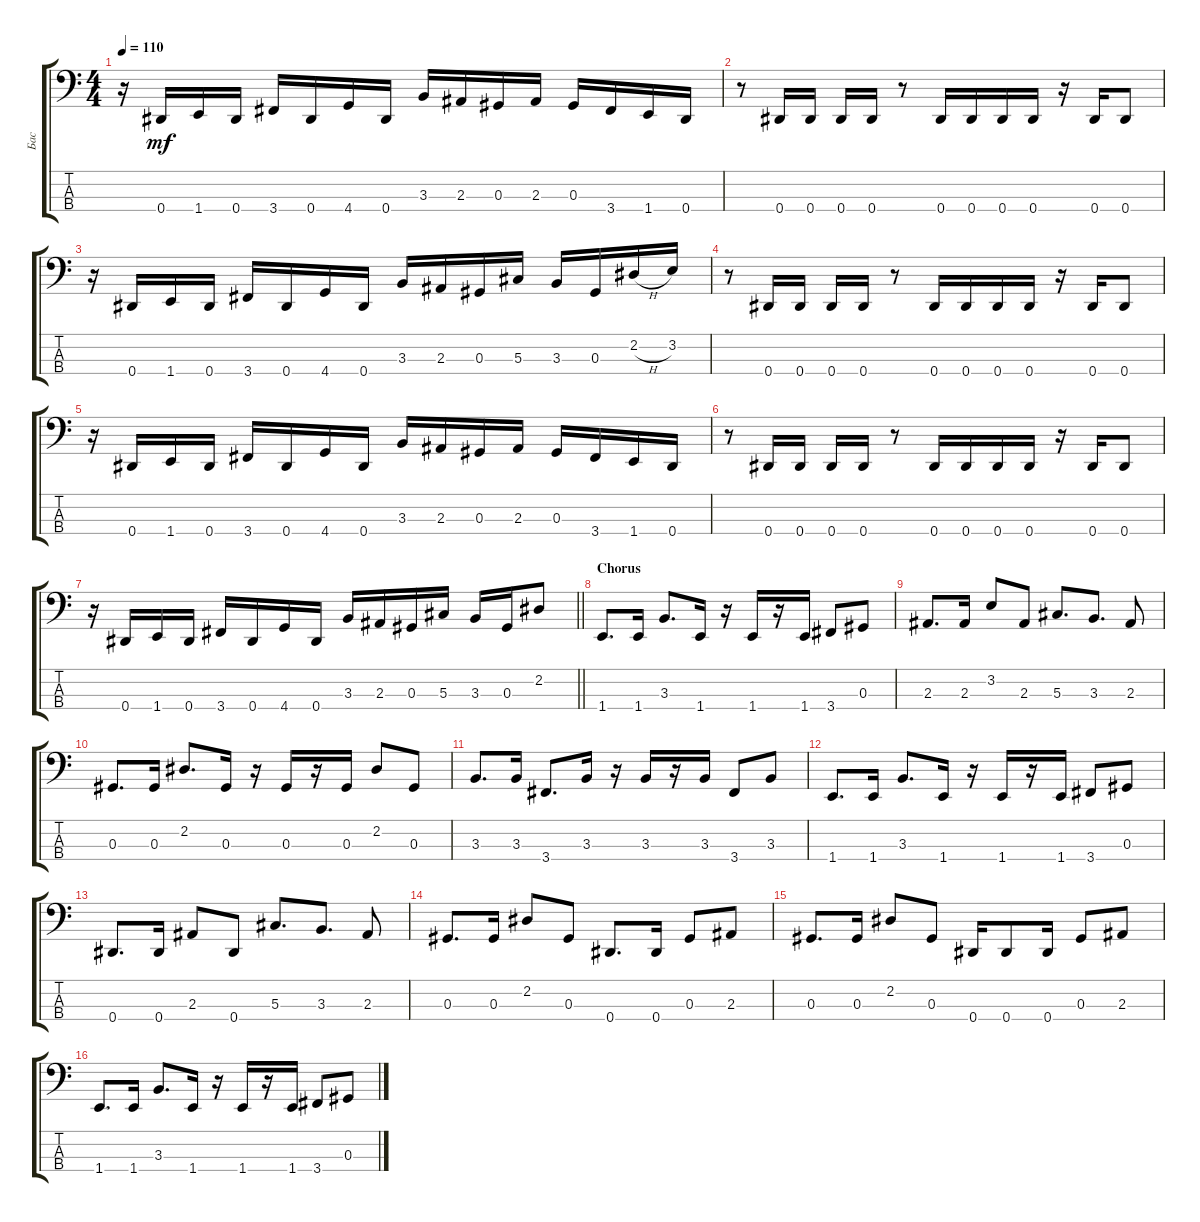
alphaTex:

\track ("Бас" "Бас") {instrument electricbassfinger}
\staff {score tabs}
\tuning (Gb2 Db2 Ab1 Eb1) {hide}
\ts (4 4)
\tempo 110
\clef f4
\ks c
r.16{dy mf} 0.4.16 1.4.16 0.4.16 3.4.16 0.4.16 4.4.16 0.4.16 3.3.16 2.3.16 0.3.16 2.3.16 0.3.16 3.4.16 1.4.16 0.4.16 |
r.8 0.4.16 0.4.16 0.4.16 0.4.16 r.8 0.4.16 0.4.16 0.4.16 0.4.16 r.16 0.4.16 0.4.8 |
r.16 0.4.16 1.4.16 0.4.16 3.4.16 0.4.16 4.4.16 0.4.16 3.3.16 2.3.16 0.3.16 5.3.16 3.3.16 0.3.16 2.2{h}.16 3.2.16 |
r.8 0.4.16 0.4.16 0.4.16 0.4.16 r.8 0.4.16 0.4.16 0.4.16 0.4.16 r.16 0.4.16 0.4.8 |
r.16 0.4.16 1.4.16 0.4.16 3.4.16 0.4.16 4.4.16 0.4.16 3.3.16 2.3.16 0.3.16 2.3.16 0.3.16 3.4.16 1.4.16 0.4.16 |
r.8 0.4.16 0.4.16 0.4.16 0.4.16 r.8 0.4.16 0.4.16 0.4.16 0.4.16 r.16 0.4.16 0.4.8 |
\barLineRight lightlight
r.16 0.4.16 1.4.16 0.4.16 3.4.16 0.4.16 4.4.16 0.4.16 3.3.16 2.3.16 0.3.16 5.3.16 3.3.16 0.3.16 2.2.8 |
\section ("" "Chorus")
1.4.8{d} 1.4.16 3.3.8{d} 1.4.16 r.16 1.4.16 r.16 1.4.16 3.4.8 0.3.8 |
2.3.8{d} 2.3.16 3.2.8 2.3.8 5.3.8{d} 3.3.8{d} 2.3.8 |
0.3.8{d} 0.3.16 2.2.8{d} 0.3.16 r.16 0.3.16 r.16 0.3.16 2.2.8 0.3.8 |
3.3.8{d} 3.3.16 3.4.8{d} 3.3.16 r.16 3.3.16 r.16 3.3.16 3.4.8 3.3.8 |
1.4.8{d} 1.4.16 3.3.8{d} 1.4.16 r.16 1.4.16 r.16 1.4.16 3.4.8 0.3.8 |
0.4.8{d} 0.4.16 2.3.8 0.4.8 5.3.8{d} 3.3.8{d} 2.3.8 |
0.3.8{d} 0.3.16 2.2.8 0.3.8 0.4.8{d} 0.4.16 0.3.8 2.3.8 |
0.3.8{d} 0.3.16 2.2.8 0.3.8 0.4.16 0.4.8 0.4.16 0.3.8 2.3.8 |
1.4.8{d} 1.4.16 3.3.8{d} 1.4.16 r.16 1.4.16 r.16 1.4.16 3.4.8 0.3.8
